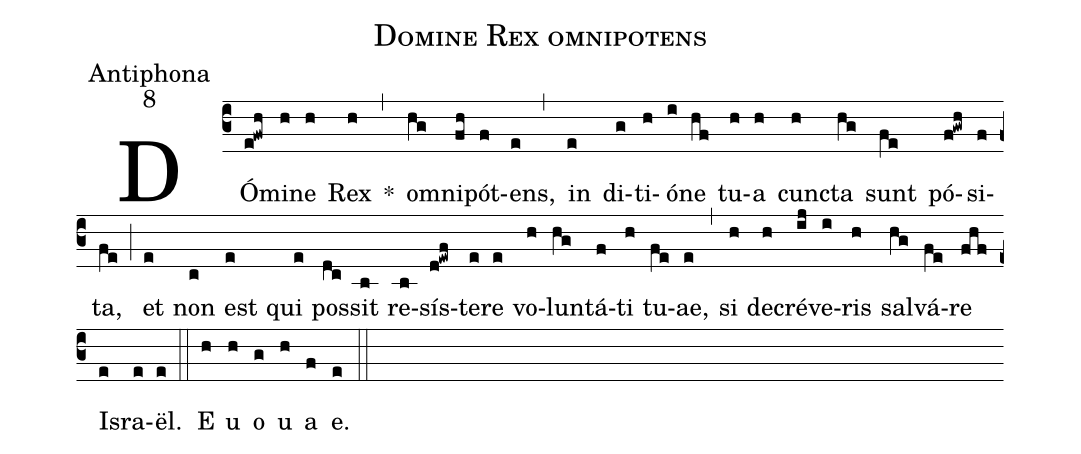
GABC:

name:Domine Rex omnipotens;
office-part:Antiphona;
mode:8;
%%
(c3) DÓ(e!fwh)mi(h)ne(h) Rex(h) *(,) o(hg)mni(fh)pót(f)ens,(e) (,) in(e) di(g)ti(h)ó(i)ne(hf) tu(h)a(h) cun(h)cta(hg) sunt(fe) pó(f!gwh)si(f)ta,(fe) (;) et(e) non(c) est(e) qui(e) pos(dc)sit(b) re(b)sís(d!ewf)te(e)re(e) vo(h)lun(hg)tá(f)ti(h) tu(fe)ae,(e) (,) si(h) de(h)cré(ij)ve(i)ris(h) sal(hg)vá(fe)re(fhf) Is(e)ra(e)ël.(e) (::) E(h) u(h) o(g) u(h) a(f) e.(e) (::)
